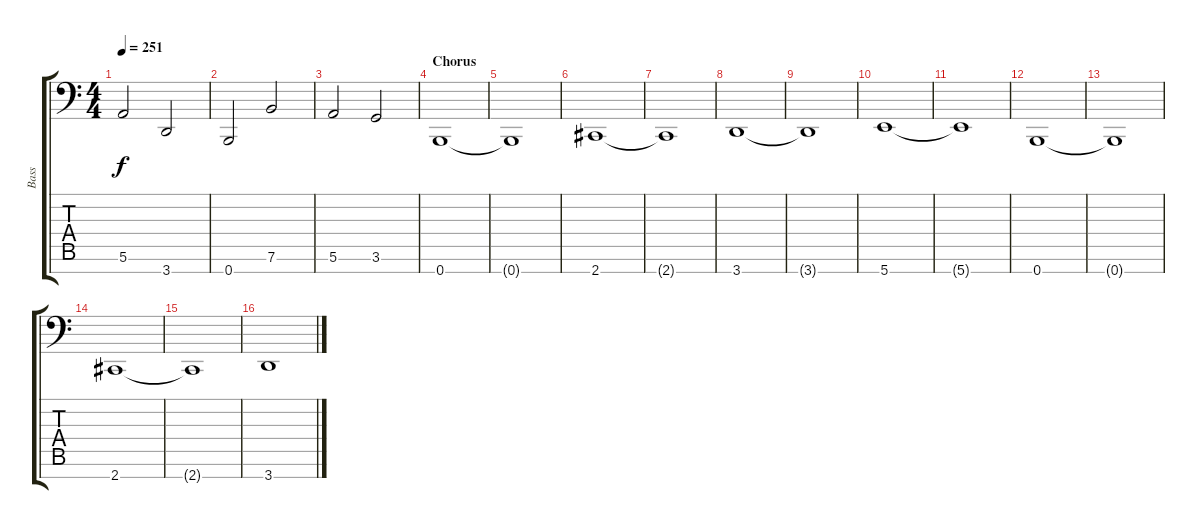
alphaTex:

\track ("Bass" "Bass") {instrument electricbasspick}
\staff {score tabs}
\tuning (E3 B2 G2 D2 A1 E1 B0) {hide}
\ts (4 4)
\tempo 251
\clef f4
\ks c
5.6.2{dy f} 3.7.2 |
0.7.2 7.6.2 |
5.6.2 3.6.2 |
\section ("" "Chorus")
0.7.1 |
0.7{t}.1 |
2.7.1 |
2.7{t}.1 |
3.7.1 |
3.7{t}.1 |
5.7.1 |
5.7{t}.1 |
0.7.1 |
0.7{t}.1 |
2.7.1 |
2.7{t}.1 |
3.7.1
